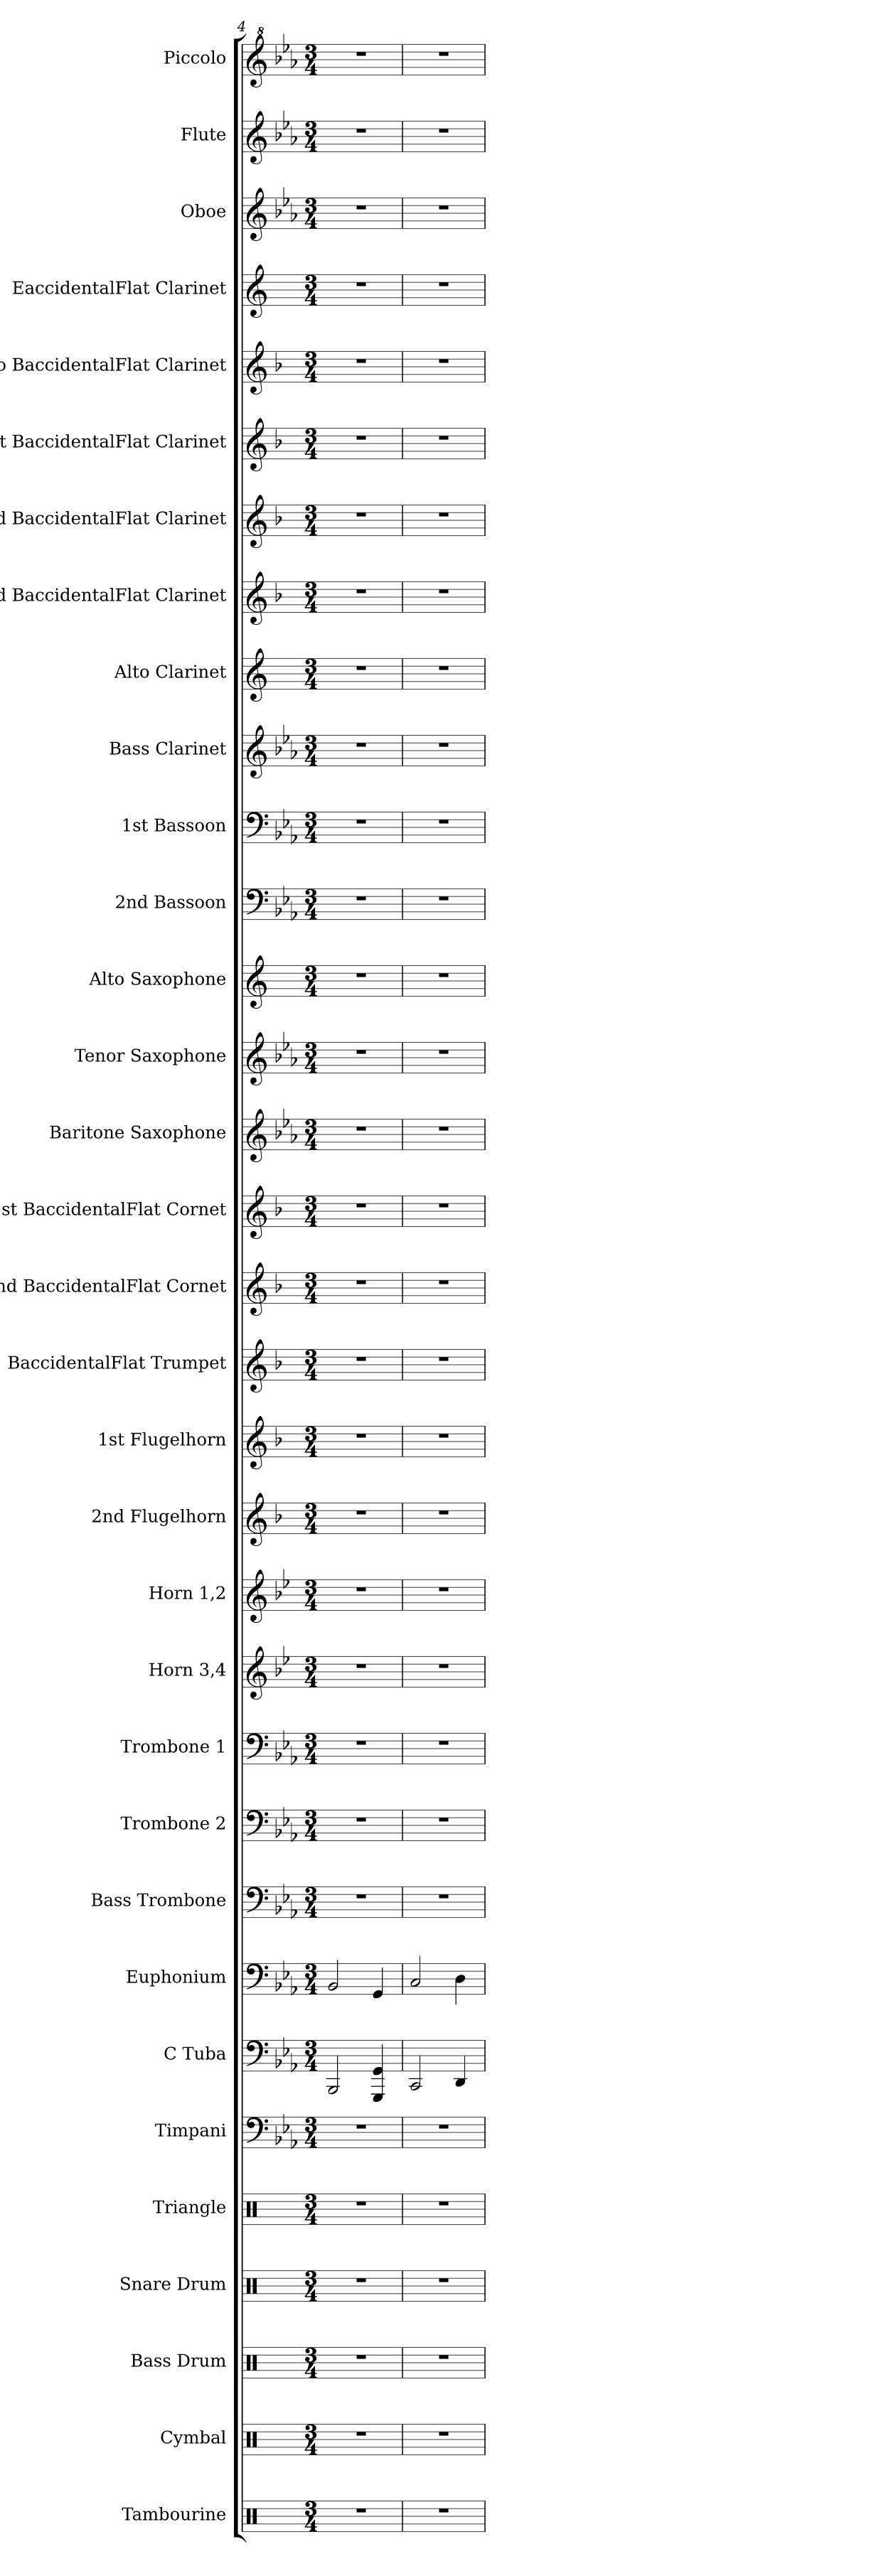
**kern	**kern	**kern	**kern	**kern	**kern	**kern	**kern	**kern	**kern	**kern	**kern	**kern	**kern	**kern	**kern	**kern	**kern	**kern	**kern	**kern	**kern	**kern	**kern	**kern	**kern	**kern	**kern	**kern	**kern	**kern	**kern	**kern
*part33	*part32	*part31	*part30	*part29	*part28	*part27	*part26	*part25	*part24	*part23	*part22	*part21	*part20	*part19	*part18	*part17	*part16	*part15	*part14	*part13	*part12	*part11	*part10	*part9	*part8	*part7	*part6	*part5	*part4	*part3	*part2	*part1
*staff33	*staff32	*staff31	*staff30	*staff29	*staff28	*staff27	*staff26	*staff25	*staff24	*staff23	*staff22	*staff21	*staff20	*staff19	*staff18	*staff17	*staff16	*staff15	*staff14	*staff13	*staff12	*staff11	*staff10	*staff9	*staff8	*staff7	*staff6	*staff5	*staff4	*staff3	*staff2	*staff1
*I"Tambourine	*I"Cymbal	*I"Bass Drum	*I"Snare Drum	*I"Triangle	*I"Timpani	*I"C Tuba	*I"Euphonium	*I"Bass Trombone	*I"Trombone 2	*I"Trombone 1	*I"Horn 3,4	*I"Horn 1,2	*I"2nd Flugelhorn	*I"1st Flugelhorn	*I"BaccidentalFlat Trumpet	*I"2nd BaccidentalFlat Cornet	*I"1st BaccidentalFlat Cornet	*I"Baritone Saxophone	*I"Tenor Saxophone	*I"Alto Saxophone	*I"2nd Bassoon	*I"1st Bassoon	*I"Bass Clarinet	*I"Alto Clarinet	*I"3rd BaccidentalFlat Clarinet	*I"2nd BaccidentalFlat Clarinet	*I"1st BaccidentalFlat Clarinet	*I"Solo BaccidentalFlat Clarinet	*I"EaccidentalFlat Clarinet	*I"Oboe	*I"Flute	*I"Piccolo
*I'Tamb.	*I'Cym.	*I'B. Dr.	*I'Sn. Dr.	*I'Trgl.	*I'Timp.	*I'C Tu.	*I'Eu.	*I'B. Trb.	*I'Trb. 2	*I'Trb. 1	*I'Hn. 3,4	*I'Hn. 1,2	*I'2nd Flghn.	*I'1st Flghn.	*I'BaccidentalFlat Tpt.	*I'2nd BaccidentalFlat Cnt.	*I'1st BaccidentalFlat Cnt.	*I'Bar. Sax.	*I'T. Sax.	*I'A. Sax.	*I'2nd Bsn.	*I'1st Bsn.	*I'B. Cl.	*I'A. Cl.	*I'3rd BaccidentalFlat Cl.	*I'2nd BaccidentalFlat Cl.	*I'1st BaccidentalFlat Cl.	*I'Solo BaccidentalFlat Cl.	*I'EaccidentalFlat Cl.	*I'Ob.	*I'Fl.	*I'Picc.
*clefX	*clefX	*clefX	*clefX	*clefX	*clefF4	*clefF4	*clefF4	*clefF4	*clefF4	*clefF4	*clefG2	*clefG2	*clefG2	*clefG2	*clefG2	*clefG2	*clefG2	*clefG2	*clefG2	*clefG2	*clefF4	*clefF4	*clefG2	*clefG2	*clefG2	*clefG2	*clefG2	*clefG2	*clefG2	*clefG2	*clefG2	*clefG^2
*	*	*	*	*	*	*	*	*	*	*	*ITrd4c7	*ITrd4c7	*ITrd1c2	*ITrd1c2	*ITrd1c2	*ITrd1c2	*ITrd1c2	*ITrd12c21	*ITrd8c14	*ITrd5c9	*	*	*ITrd8c14	*ITrd5c9	*ITrd1c2	*ITrd1c2	*ITrd1c2	*ITrd1c2	*ITrd-2c-3	*	*	*ITrd-7c-12
*k[]	*k[]	*k[]	*k[]	*k[]	*k[b-e-a-]	*k[b-e-a-]	*k[b-e-a-]	*k[b-e-a-]	*k[b-e-a-]	*k[b-e-a-]	*k[b-e-a-]	*k[b-e-a-]	*k[b-e-a-]	*k[b-e-a-]	*k[b-e-a-]	*k[b-e-a-]	*k[b-e-a-]	*k[b-e-a-]	*k[b-e-a-]	*k[b-e-a-]	*k[b-e-a-]	*k[b-e-a-]	*k[b-e-a-]	*k[b-e-a-]	*k[b-e-a-]	*k[b-e-a-]	*k[b-e-a-]	*k[b-e-a-]	*k[b-e-a-]	*k[b-e-a-]	*k[b-e-a-]	*k[b-e-a-]
*M3/4	*M3/4	*M3/4	*M3/4	*M3/4	*M3/4	*M3/4	*M3/4	*M3/4	*M3/4	*M3/4	*M3/4	*M3/4	*M3/4	*M3/4	*M3/4	*M3/4	*M3/4	*M3/4	*M3/4	*M3/4	*M3/4	*M3/4	*M3/4	*M3/4	*M3/4	*M3/4	*M3/4	*M3/4	*M3/4	*M3/4	*M3/4	*M3/4
=4	=4	=4	=4	=4	=4	=4	=4	=4	=4	=4	=4	=4	=4	=4	=4	=4	=4	=4	=4	=4	=4	=4	=4	=4	=4	=4	=4	=4	=4	=4	=4	=4
2.r	2.r	2.r	2.r	2.r	2.r	2BBB-/	2BB-/	2.r	2.r	2.r	2.r	2.r	2.r	2.r	2.r	2.r	2.r	2.r	2.r	2.r	2.r	2.r	2.r	2.r	2.r	2.r	2.r	2.r	2.r	2.r	2.r	2.r
.	.	.	.	.	.	4GGG/ 4GG/	4GG/	.	.	.	.	.	.	.	.	.	.	.	.	.	.	.	.	.	.	.	.	.	.	.	.	.
=5	=5	=5	=5	=5	=5	=5	=5	=5	=5	=5	=5	=5	=5	=5	=5	=5	=5	=5	=5	=5	=5	=5	=5	=5	=5	=5	=5	=5	=5	=5	=5	=5
2.r	2.r	2.r	2.r	2.r	2.r	2CC/	2C/	2.r	2.r	2.r	2.r	2.r	2.r	2.r	2.r	2.r	2.r	2.r	2.r	2.r	2.r	2.r	2.r	2.r	2.r	2.r	2.r	2.r	2.r	2.r	2.r	2.r
.	.	.	.	.	.	4DD/	4D\	.	.	.	.	.	.	.	.	.	.	.	.	.	.	.	.	.	.	.	.	.	.	.	.	.
=	=	=	=	=	=	=	=	=	=	=	=	=	=	=	=	=	=	=	=	=	=	=	=	=	=	=	=	=	=	=	=	=
*-	*-	*-	*-	*-	*-	*-	*-	*-	*-	*-	*-	*-	*-	*-	*-	*-	*-	*-	*-	*-	*-	*-	*-	*-	*-	*-	*-	*-	*-	*-	*-	*-
